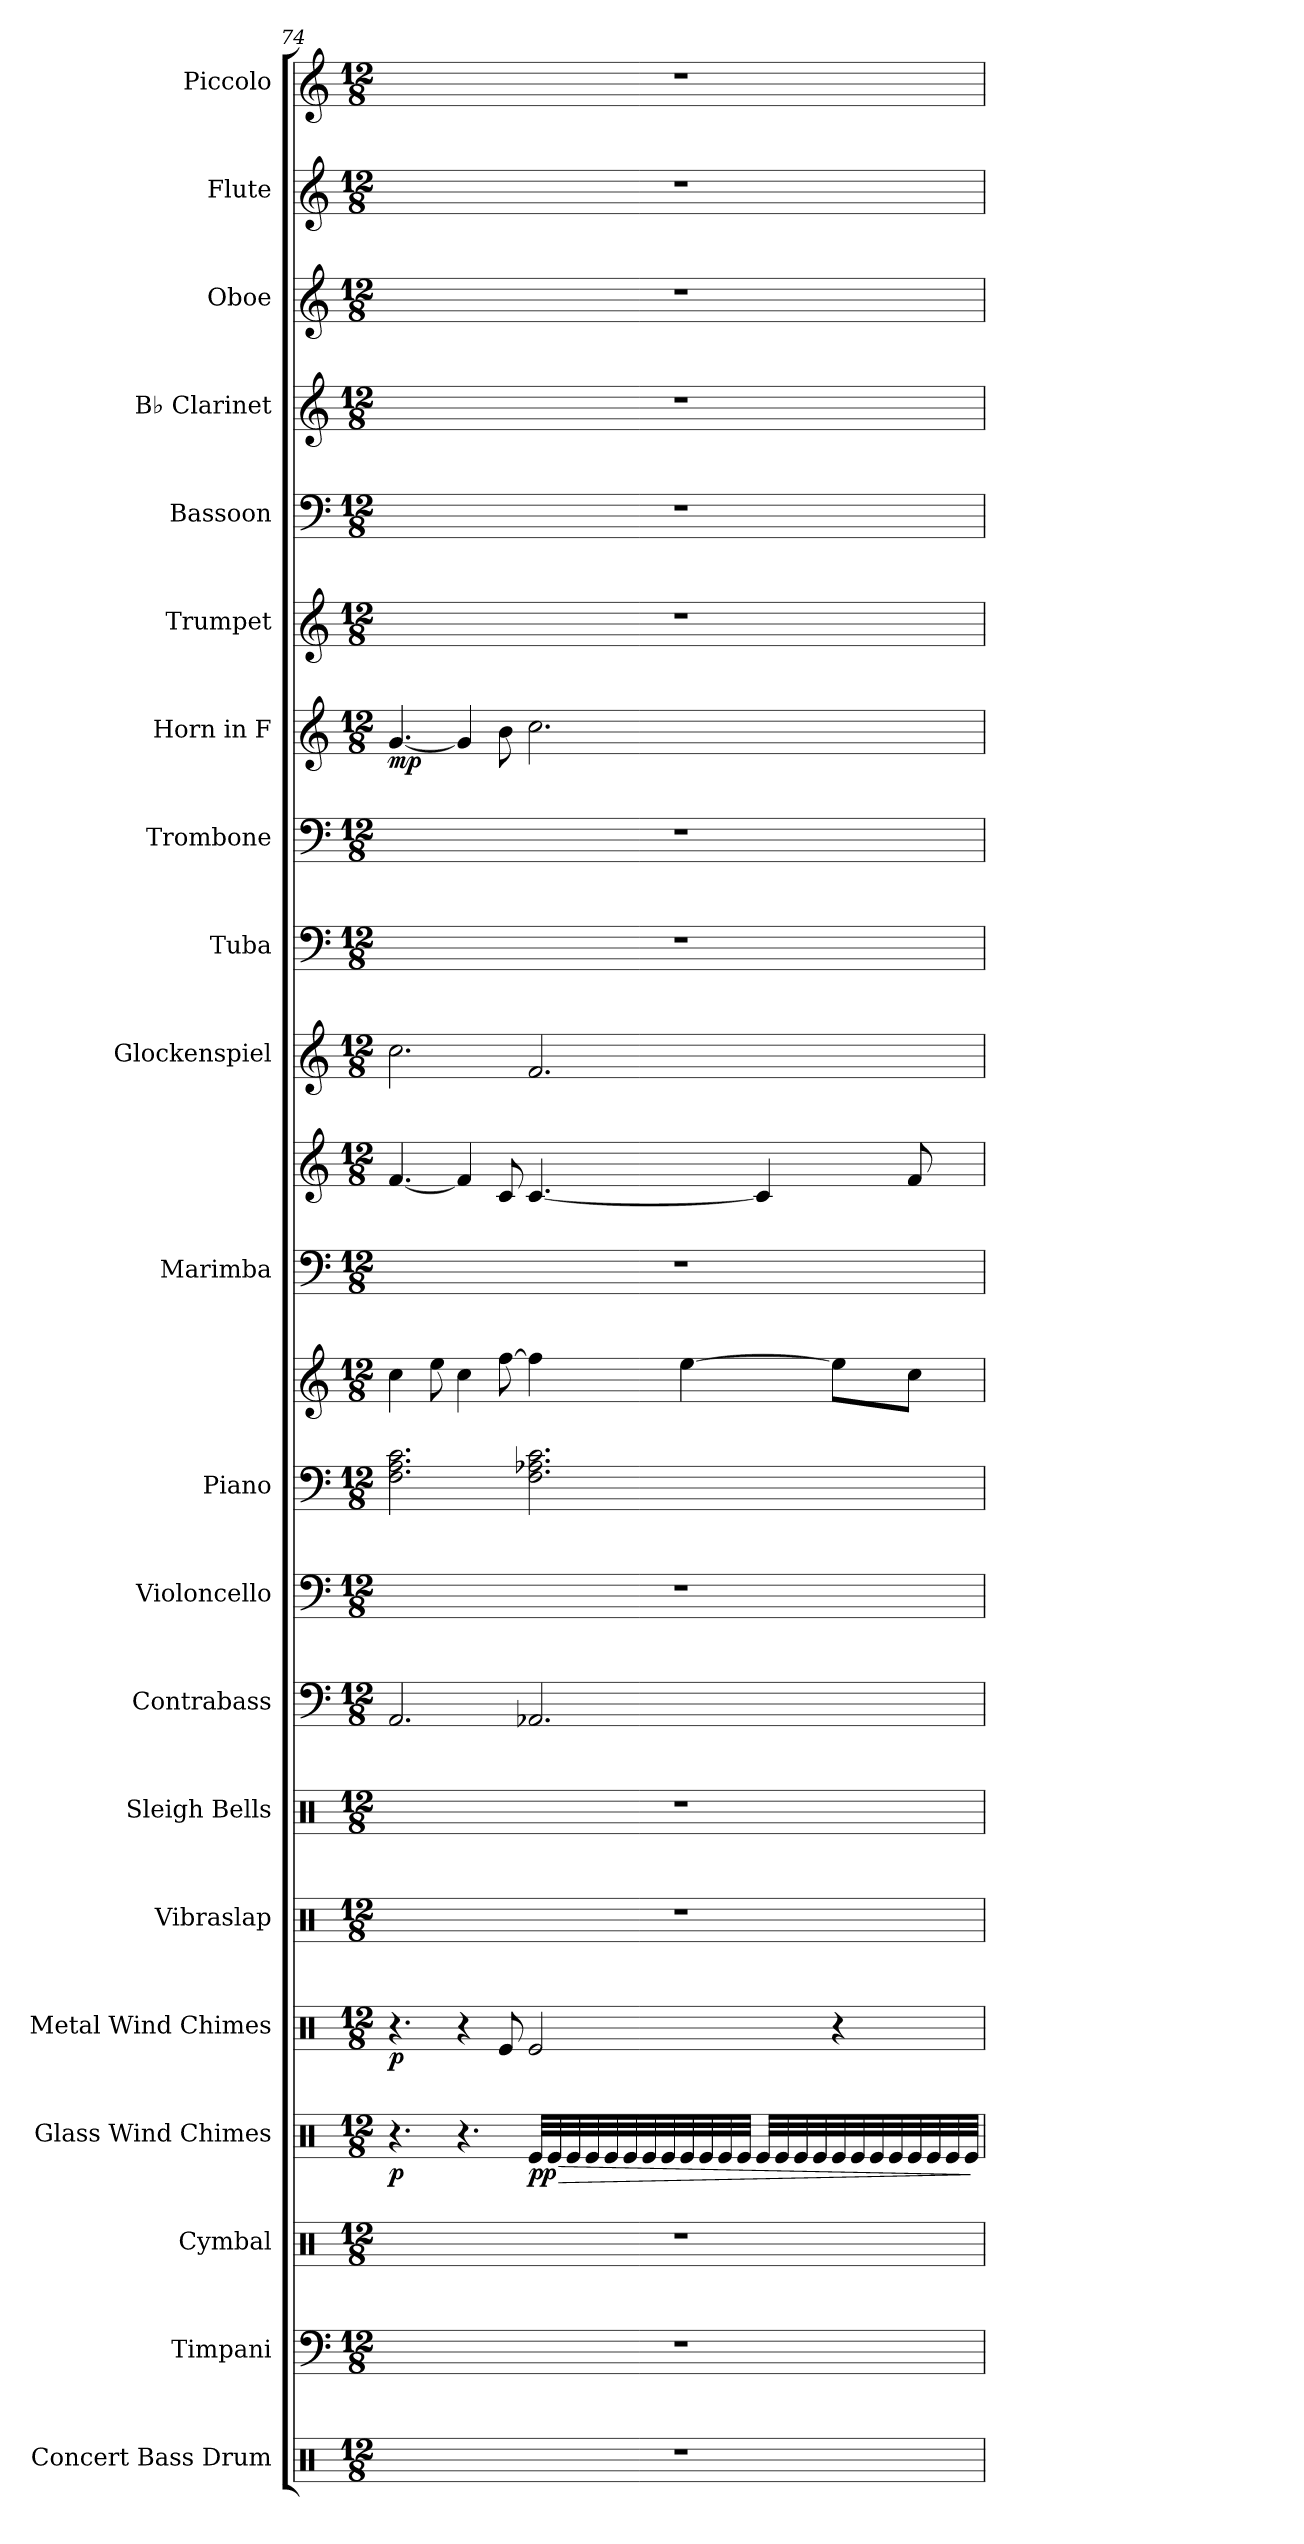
**kern	**kern	**kern	**kern	**dynam	**kern	**dynam	**kern	**kern	**kern	**kern	**kern	**kern	**kern	**kern	**kern	**kern	**kern	**kern	**dynam	**kern	**kern	**kern	**kern	**kern	**kern
*part21	*part20	*part19	*part18	*part18	*part17	*part17	*part16	*part15	*part14	*part13	*part12	*part12	*part11	*part11	*part10	*part9	*part8	*part7	*part7	*part6	*part5	*part4	*part3	*part2	*part1
*staff23	*staff22	*staff21	*staff20	*staff20	*staff19	*staff19	*staff18	*staff17	*staff16	*staff15	*staff14	*staff13	*staff12	*staff11	*staff10	*staff9	*staff8	*staff7	*staff7	*staff6	*staff5	*staff4	*staff3	*staff2	*staff1
*I"Concert Bass Drum	*I"Timpani	*I"Cymbal	*I"Glass Wind Chimes	*	*I"Metal Wind Chimes	*	*I"Vibraslap	*I"Sleigh Bells	*I"Contrabass	*I"Violoncello	*I"Piano	*	*I"Marimba	*	*I"Glockenspiel	*I"Tuba	*I"Trombone	*I"Horn in F	*	*I"Trumpet	*I"Bassoon	*I"B♭ Clarinet	*I"Oboe	*I"Flute	*I"Piccolo
*I'Con. BD	*I'Timp.	*I'Cym.	*I'Gl. Wn Ch.	*	*I'Met. Wn Ch.	*	*I'Vibslp.	*I'Sle. Be.	*I'Cb.	*I'Vc.	*I'Pno.	*	*I'Mrm.	*	*I'Glock.	*I'Tba.	*I'Tbn.	*	*	*I'Tpt.	*I'Bsn.	*I'B♭ Cl.	*I'Ob.	*I'Fl.	*I'Picc.
*clefX	*clefF4	*clefX	*clefX	*	*clefX	*	*clefX	*clefX	*clefF4	*clefF4	*clefF4	*clefG2	*clefF4	*clefG2	*clefG2	*clefF4	*clefF4	*clefG2	*	*clefG2	*clefF4	*clefG2	*clefG2	*clefG2	*clefG2
*	*	*	*	*	*	*	*	*	*ITrd7c12	*	*	*	*	*	*ITrd-14c-24	*	*	*ITrd4c7	*	*ITrd1c2	*	*ITrd1c2	*	*	*ITrd-7c-12
*k[]	*k[]	*k[]	*k[]	*	*k[]	*	*k[]	*k[]	*k[]	*k[]	*k[]	*k[]	*k[]	*k[]	*k[]	*k[]	*k[]	*k[b-]	*	*k[b-e-]	*k[]	*k[b-e-]	*k[]	*k[]	*k[]
*M12/8	*M12/8	*M12/8	*M12/8	*	*M12/8	*	*M12/8	*M12/8	*M12/8	*M12/8	*M12/8	*M12/8	*M12/8	*M12/8	*M12/8	*M12/8	*M12/8	*M12/8	*	*M12/8	*M12/8	*M12/8	*M12/8	*M12/8	*M12/8
=74	=74	=74	=74	=74	=74	=74	=74	=74	=74	=74	=74	=74	=74	=74	=74	=74	=74	=74	=74	=74	=74	=74	=74	=74	=74
!	!	!	!	!LO:DY:b	!	!LO:DY:b	!	!	!	!	!	!	!	!	!	!	!	!	!LO:DY:b	!	!	!	!	!	!
1.r	1.r	1.r	4.r	p	4.r	p	1.r	1.r	2.AAA/	1.r	2.F\ 2.A\ 2.c\	4cc\	1.r	[4.f/	2.cccc\	1.r	1.r	[4.c/	mp	1.r	1.r	1.r	1.r	1.r	1.r
.	.	.	.	.	.	.	.	.	.	.	.	8ee\	.	.	.	.	.	.	.	.	.	.	.	.	.
.	.	.	4.r	.	4r	.	.	.	.	.	.	4cc\	.	4f/]	.	.	.	4c/]	.	.	.	.	.	.	.
.	.	.	.	.	8Re/	.	.	.	.	.	.	[8ff\	.	8c/	.	.	.	8e\	.	.	.	.	.	.	.
!	!	!	!	!LO:HP:b	!	!	!	!	!	!	!	!	!	!	!	!	!	!	!	!	!	!	!	!	!
!	!	!	!	!LO:DY:n=1:b	!	!	!	!	!	!	!	!	!	!	!	!	!	!	!	!	!	!	!	!	!
.	.	.	32Re/LLL	> pp	2Re/	.	.	.	2.AAA-X/	.	2.F\ 2.A-X\ 2.c\	4ff\]	.	[4.c/	2.fff/	.	.	2.f\	.	.	.	.	.	.	.
.	.	.	32Re/	.	.	.	.	.	.	.	.	.	.	.	.	.	.	.	.	.	.	.	.	.	.
.	.	.	32Re/	.	.	.	.	.	.	.	.	.	.	.	.	.	.	.	.	.	.	.	.	.	.
.	.	.	32Re/	.	.	.	.	.	.	.	.	.	.	.	.	.	.	.	.	.	.	.	.	.	.
.	.	.	32Re/	.	.	.	.	.	.	.	.	.	.	.	.	.	.	.	.	.	.	.	.	.	.
.	.	.	32Re/	.	.	.	.	.	.	.	.	.	.	.	.	.	.	.	.	.	.	.	.	.	.
.	.	.	32Re/	.	.	.	.	.	.	.	.	.	.	.	.	.	.	.	.	.	.	.	.	.	.
.	.	.	32Re/	.	.	.	.	.	.	.	.	.	.	.	.	.	.	.	.	.	.	.	.	.	.
.	.	.	32Re/	.	.	.	.	.	.	.	.	[4ee\	.	.	.	.	.	.	.	.	.	.	.	.	.
.	.	.	32Re/	.	.	.	.	.	.	.	.	.	.	.	.	.	.	.	.	.	.	.	.	.	.
.	.	.	32Re/	.	.	.	.	.	.	.	.	.	.	.	.	.	.	.	.	.	.	.	.	.	.
.	.	.	32Re/JJJ	.	.	.	.	.	.	.	.	.	.	.	.	.	.	.	.	.	.	.	.	.	.
.	.	.	32Re/LLL	.	.	.	.	.	.	.	.	.	.	4c/]	.	.	.	.	.	.	.	.	.	.	.
.	.	.	32Re/	.	.	.	.	.	.	.	.	.	.	.	.	.	.	.	.	.	.	.	.	.	.
.	.	.	32Re/	.	.	.	.	.	.	.	.	.	.	.	.	.	.	.	.	.	.	.	.	.	.
.	.	.	32Re/	.	.	.	.	.	.	.	.	.	.	.	.	.	.	.	.	.	.	.	.	.	.
.	.	.	32Re/	.	4r	.	.	.	.	.	.	8ee\L]	.	.	.	.	.	.	.	.	.	.	.	.	.
.	.	.	32Re/	.	.	.	.	.	.	.	.	.	.	.	.	.	.	.	.	.	.	.	.	.	.
.	.	.	32Re/	.	.	.	.	.	.	.	.	.	.	.	.	.	.	.	.	.	.	.	.	.	.
.	.	.	32Re/	.	.	.	.	.	.	.	.	.	.	.	.	.	.	.	.	.	.	.	.	.	.
.	.	.	32Re/	.	.	.	.	.	.	.	.	8cc\J	.	8f/	.	.	.	.	.	.	.	.	.	.	.
.	.	.	32Re/	.	.	.	.	.	.	.	.	.	.	.	.	.	.	.	.	.	.	.	.	.	.
.	.	.	32Re/	.	.	.	.	.	.	.	.	.	.	.	.	.	.	.	.	.	.	.	.	.	.
.	.	.	32Re/JJJ	.	.	.	.	.	.	.	.	.	.	.	.	.	.	.	.	.	.	.	.	.	.
.	.	.	.	]	.	.	.	.	.	.	.	.	.	.	.	.	.	.	.	.	.	.	.	.	.
=	=	=	=	=	=	=	=	=	=	=	=	=	=	=	=	=	=	=	=	=	=	=	=	=	=
*-	*-	*-	*-	*-	*-	*-	*-	*-	*-	*-	*-	*-	*-	*-	*-	*-	*-	*-	*-	*-	*-	*-	*-	*-	*-
